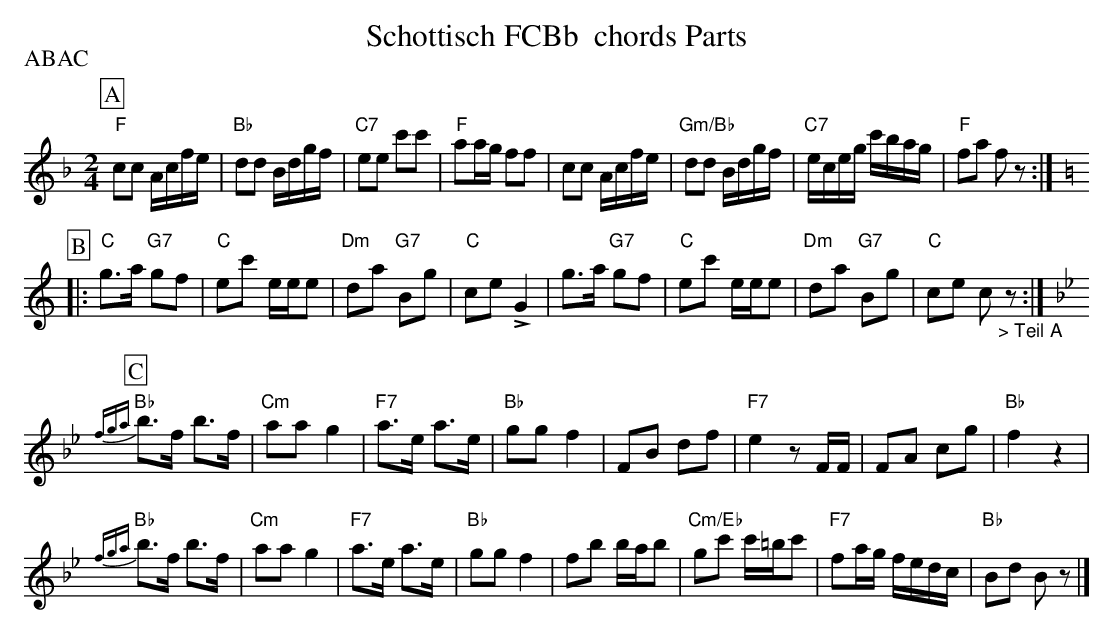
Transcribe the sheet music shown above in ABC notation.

X:1
T: Schottisch FCBb  chords Parts
M:2/4
L:1/16
P:ABAC
K:F %%MIDI gchordon
[P:A] "F"c2c2 Acfe | "Bb"d2d2 Bdgf | "C7"e2e2 c'2c'2 | "F"a2ag f2f2 | c2c2 Acfe | "Gm/Bb"d2d2 Bdgf | "C7"eceg c'bag | "F"f2a2 f2z2 :| [K:C]
[P:B] |: "C"g3a "G7"g2f2 | "C"e2c'2 eee2 | "Dm"d2a2 "G7"B2g2 | "C"c2e2 +>+G4 | g3a "G7"g2f2 | "C"e2c'2 eee2 | "Dm"d2a2 "G7"B2g2 | "C"c2e2 c2"_> Teil A"z2 :| [K:Bb]
[P:C]  "Bb"{fga}b3f b3f | "Cm"a2a2 g4 | "F7"a3e a3e | "Bb"g2g2 f4 | F2B2 d2f2 | "F7"e4 z2FF | F2A2 c2g2 | "Bb"f4z4 |
"Bb"{fga}b3f b3f | "Cm"a2a2 g4 | "F7"a3e a3e | "Bb"g2g2 f4 | f2b2 bab2 | "Cm/Eb"g2c'2 c'=bc'2 | "F7"f2ag fedc | "Bb"B2d2 B2z2 |]
